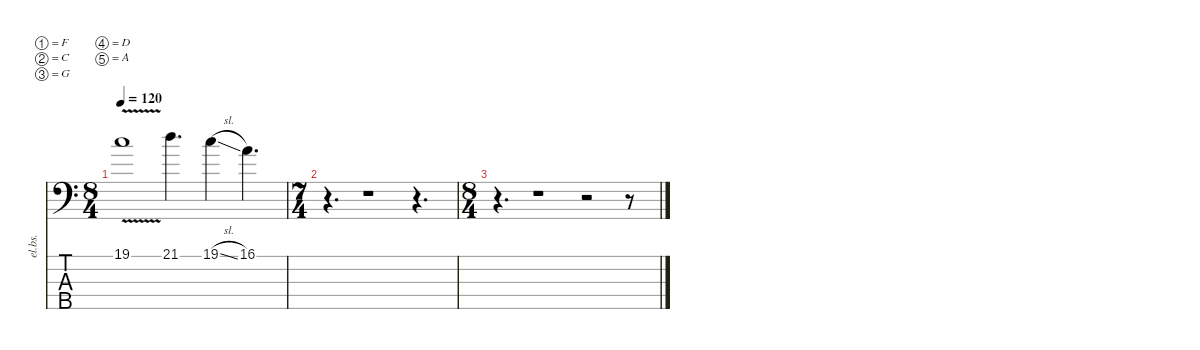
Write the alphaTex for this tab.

\defaultSystemsLayout 4
\hideDynamics
\bracketExtendMode nobrackets
\otherSystemsTrackNameOrientation horizontal
\track ("Bass" "el.bs.") {instrument electricbassfinger}
\staff {score tabs}
\tuning (F2 C2 G1 D1 A0)
\ts (8 4)
\beaming (8 4 4 4 4)
\tempo 120
\clef f4
\ks c
19.1{v t}.1{dy fff beam Down} 21.1.4{d beam Down} 19.1{sl}.4{beam Down} 16.1.4{d beam Down} |
\ts (7 4)
\beaming (8 4 4 4 4)
r.4{d beam Down} r.1{beam Down} r.4{d beam Down} |
\ts (8 4)
\beaming (8 4 4 4 4)
r.4{d beam Down} r.1{beam Down} r.2{beam Down} r.8{beam Down}
